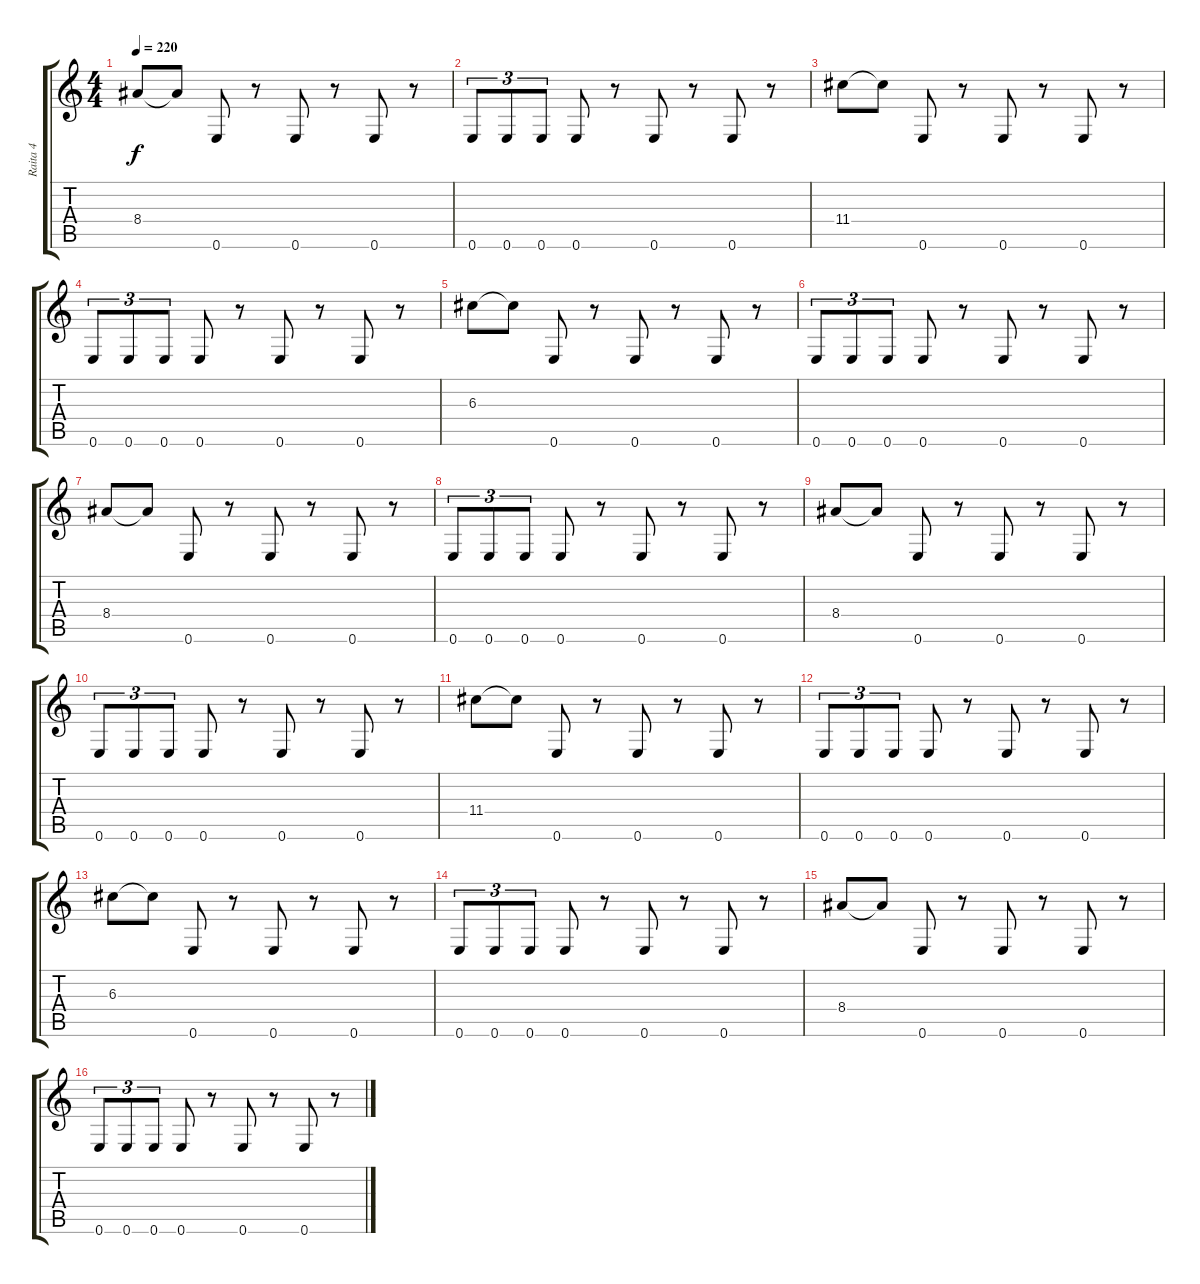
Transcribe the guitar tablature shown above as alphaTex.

\track ("Raita 4" "Raita 4") {instrument distortionguitar}
\staff {score tabs}
\tuning (E4 B3 G3 D3 A2 E2) {hide}
\ts (4 4)
\tempo 220
\clef g2
\ks c
8.4.8{dy f} 8.4{t}.8 0.6.8 r.8 0.6.8 r.8 0.6.8 r.8 |
0.6.8{tu (3 2)} 0.6.8{tu (3 2)} 0.6.8{tu (3 2)} 0.6.8 r.8 0.6.8 r.8 0.6.8 r.8 |
11.4.8 11.4{t}.8 0.6.8 r.8 0.6.8 r.8 0.6.8 r.8 |
0.6.8{tu (3 2)} 0.6.8{tu (3 2)} 0.6.8{tu (3 2)} 0.6.8 r.8 0.6.8 r.8 0.6.8 r.8 |
6.3.8 6.3{t}.8 0.6.8 r.8 0.6.8 r.8 0.6.8 r.8 |
0.6.8{tu (3 2)} 0.6.8{tu (3 2)} 0.6.8{tu (3 2)} 0.6.8 r.8 0.6.8 r.8 0.6.8 r.8 |
8.4.8 8.4{t}.8 0.6.8 r.8 0.6.8 r.8 0.6.8 r.8 |
0.6.8{tu (3 2)} 0.6.8{tu (3 2)} 0.6.8{tu (3 2)} 0.6.8 r.8 0.6.8 r.8 0.6.8 r.8 |
8.4.8 8.4{t}.8 0.6.8 r.8 0.6.8 r.8 0.6.8 r.8 |
0.6.8{tu (3 2)} 0.6.8{tu (3 2)} 0.6.8{tu (3 2)} 0.6.8 r.8 0.6.8 r.8 0.6.8 r.8 |
11.4.8 11.4{t}.8 0.6.8 r.8 0.6.8 r.8 0.6.8 r.8 |
0.6.8{tu (3 2)} 0.6.8{tu (3 2)} 0.6.8{tu (3 2)} 0.6.8 r.8 0.6.8 r.8 0.6.8 r.8 |
6.3.8 6.3{t}.8 0.6.8 r.8 0.6.8 r.8 0.6.8 r.8 |
0.6.8{tu (3 2)} 0.6.8{tu (3 2)} 0.6.8{tu (3 2)} 0.6.8 r.8 0.6.8 r.8 0.6.8 r.8 |
8.4.8 8.4{t}.8 0.6.8 r.8 0.6.8 r.8 0.6.8 r.8 |
0.6.8{tu (3 2)} 0.6.8{tu (3 2)} 0.6.8{tu (3 2)} 0.6.8 r.8 0.6.8 r.8 0.6.8 r.8
